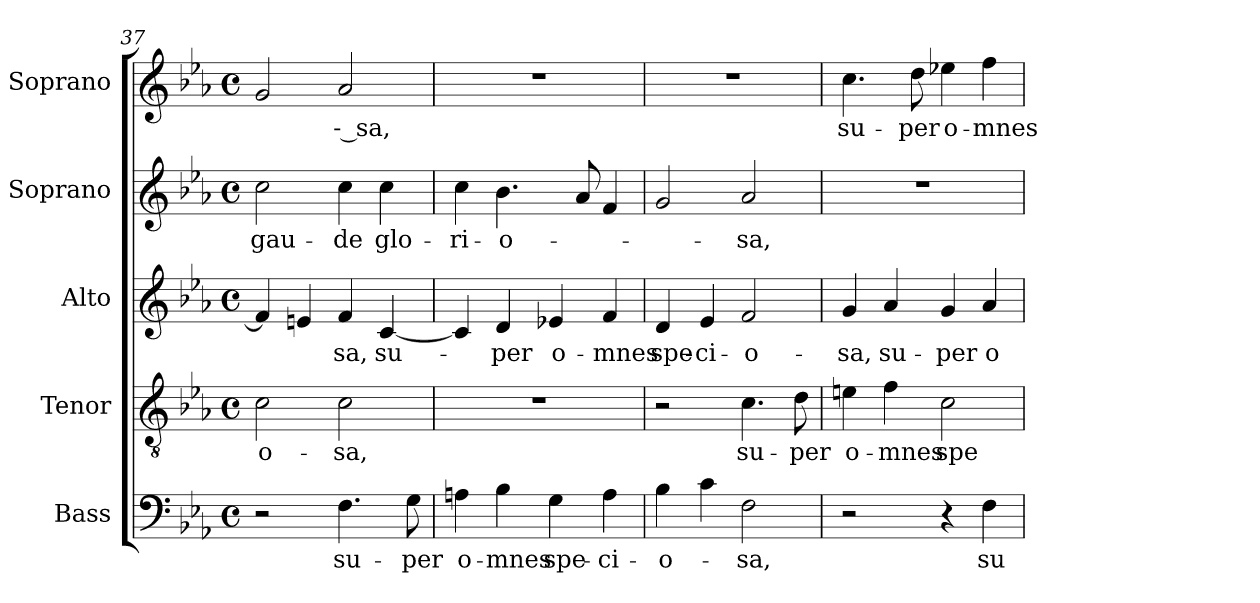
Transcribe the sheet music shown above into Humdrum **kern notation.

**kern	**text	**kern	**text	**kern	**text	**kern	**text	**kern	**text
*part5	*part5	*part4	*part4	*part3	*part3	*part2	*part2	*part1	*part1
*staff5	*staff5	*staff4	*staff4	*staff3	*staff3	*staff2	*staff2	*staff1	*staff1
*I"Bass	*	*I"Tenor	*	*I"Alto	*	*I"Soprano	*	*I"Soprano	*
*I'B.	*	*I'T.	*	*I'A.	*	*I'S.	*	*I'S.	*
!!LO:PB:g=z
*clefF4	*	*clefGv2	*	*clefG2	*	*clefG2	*	*clefG2	*
*	*	*ITrd7c12	*	*	*	*	*	*	*
*k[b-e-a-]	*	*k[b-e-a-]	*	*k[b-e-a-]	*	*k[b-e-a-]	*	*k[b-e-a-]	*
*E-:	*	*E-:	*	*E-:	*	*E-:	*	*E-:	*
*M4/4	*	*M4/4	*	*M4/4	*	*M4/4	*	*M4/4	*
*met(c)	*	*met(c)	*	*met(c)	*	*met(c)	*	*met(c)	*
=37	=37	=37	=37	=37	=37	=37	=37	=37	=37
!	!	!	!LO:LY:b:color=#000000	!	!	!	!	!	!
!	!	!	!	!	!	!	!LO:LY:b:color=#000000	!	!
!	!	!	!	!	!	!	!	!	!LO:LY:b:color=#000000
2r	.	2Ci\	-o-	4fi/]	.	2cci\	gau-	2gi/	---
.	.	.	.	4eni/	.	.	.	.	.
!	!LO:LY:b:color=#000000	!	!	!	!	!	!	!	!
!	!	!	!LO:LY:b:color=#000000	!	!	!	!	!	!
!	!	!	!	!	!LO:LY:b:color=#000000	!	!	!	!
!	!	!	!	!	!	!	!LO:LY:b:color=#000000	!	!
!	!	!	!	!	!	!	!	!	!LO:LY:b:color=#000000
4.Fi\	su-	2Ci\	-sa,	4fi/	-sa,	4cci\	-de	2a-i/	-- sa,
!	!	!	!	!	!LO:LY:b:color=#000000	!	!	!	!
!	!	!	!	!	!	!	!LO:LY:b:color=#000000	!	!
.	.	.	.	[4ci/	su-	4cci\	glo-	.	.
!	!LO:LY:b:color=#000000	!	!	!	!	!	!	!	!
8Gi\	-per	.	.	.	.	.	.	.	.
=38	=38	=38	=38	=38	=38	=38	=38	=38	=38
!	!LO:LY:b:color=#000000	!	!	!	!	!	!	!	!
!	!	!	!	!	!	!	!LO:LY:b:color=#000000	!	!
4Ani\	o-	1r	.	4ci/]	.	4cci\	-ri-	1r	.
!	!LO:LY:b:color=#000000	!	!	!	!	!	!	!	!
!	!	!	!	!	!LO:LY:b:color=#000000	!	!	!	!
!	!	!	!	!	!	!	!LO:LY:b:color=#000000	!	!
4B-i\	-mnes	.	.	4di/	-per	4.b-i\	-o-	.	.
!	!LO:LY:b:color=#000000	!	!	!	!	!	!	!	!
!	!	!	!	!	!LO:LY:b:color=#000000	!	!	!	!
4Gi\	spe-	.	.	4e-Xi/	o-	.	.	.	.
.	.	.	.	.	.	8a-i/	.	.	.
!	!LO:LY:b:color=#000000	!	!	!	!	!	!	!	!
!	!	!	!	!	!LO:LY:b:color=#000000	!	!	!	!
4Ai\	-ci-	.	.	4fi/	-mnes	4fi/	.	.	.
=39	=39	=39	=39	=39	=39	=39	=39	=39	=39
!	!LO:LY:b:color=#000000	!	!	!	!	!	!	!	!
!	!	!	!	!	!LO:LY:b:color=#000000	!	!	!	!
4B-i\	-o-	2r	.	4di/	spe-	2gi/	.	1r	.
!	!	!	!	!	!LO:LY:b:color=#000000	!	!	!	!
4ci\	.	.	.	4e-i/	-ci-	.	.	.	.
!	!LO:LY:b:color=#000000	!	!	!	!	!	!	!	!
!	!	!	!LO:LY:b:color=#000000	!	!	!	!	!	!
!	!	!	!	!	!LO:LY:b:color=#000000	!	!	!	!
!	!	!	!	!	!	!	!LO:LY:b:color=#000000	!	!
2Fi\	-sa,	4.Ci\	su-	2fi/	-o-	2a-i/	-sa,	.	.
!	!	!	!LO:LY:b:color=#000000	!	!	!	!	!	!
.	.	8Di\	-per	.	.	.	.	.	.
=40	=40	=40	=40	=40	=40	=40	=40	=40	=40
!	!	!	!LO:LY:b:color=#000000	!	!	!	!	!	!
!	!	!	!	!	!LO:LY:b:color=#000000	!	!	!	!
!	!	!	!	!	!	!	!	!	!LO:LY:b:color=#000000
2r	.	4Eni\	o-	4gi/	-sa,	1r	.	4.cci\	su-
!	!	!	!LO:LY:b:color=#000000	!	!	!	!	!	!
!	!	!	!	!	!LO:LY:b:color=#000000	!	!	!	!
.	.	4Fi\	-mnes	4a-i/	su-	.	.	.	.
!	!	!	!	!	!	!	!	!	!LO:LY:b:color=#000000
.	.	.	.	.	.	.	.	8ddi\	-per
!	!	!	!LO:LY:b:color=#000000	!	!	!	!	!	!
!	!	!	!	!	!LO:LY:b:color=#000000	!	!	!	!
!	!	!	!	!	!	!	!	!	!LO:LY:b:color=#000000
4r	.	2Ci\	spe-	4gi/	-per	.	.	4ee-Xi\	o-
!	!LO:LY:b:color=#000000	!	!	!	!	!	!	!	!
!	!	!	!	!	!LO:LY:b:color=#000000	!	!	!	!
!	!	!	!	!	!	!	!	!	!LO:LY:b:color=#000000
4Fi\	su-	.	.	4a-i/	o-	.	.	4ffi\	-mnes
=	=	=	=	=	=	=	=	=	=
*-	*-	*-	*-	*-	*-	*-	*-	*-	*-
